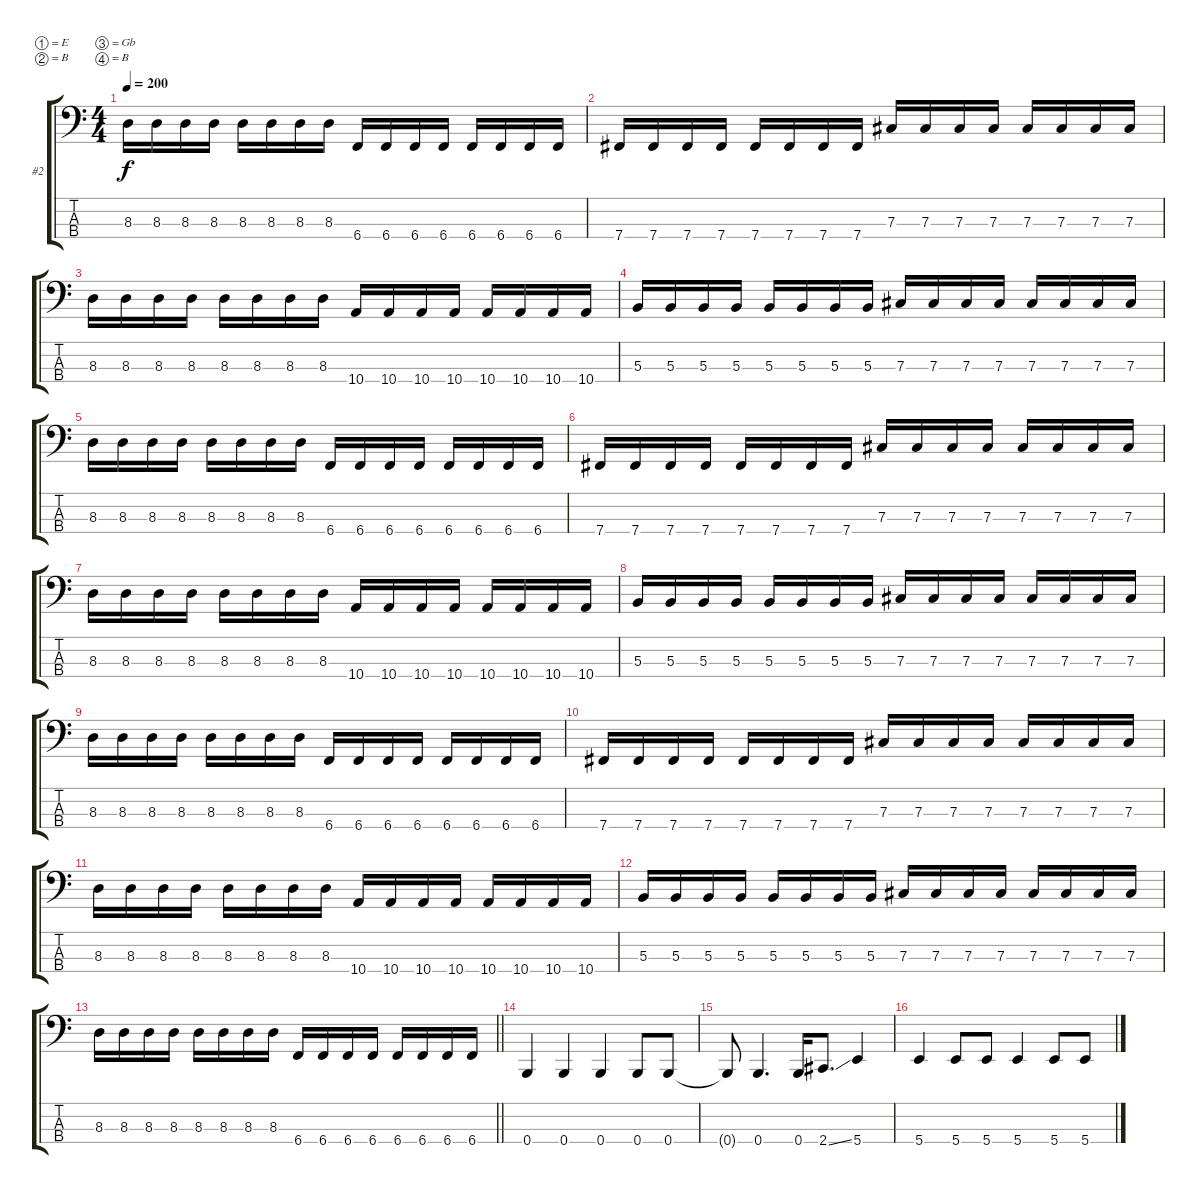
\bracketExtendMode groupsimilarinstruments
\firstSystemTrackNameOrientation horizontal
\otherSystemsTrackNameOrientation horizontal
\track ("Paul Gray" "#2") {instrument electricbassfinger}
\staff {score tabs}
\tuning (E2 B1 Gb1 B0)
\ts (4 4)
\tempo 200
\clef f4
\ks c
8.3.16{dy f} 8.3.16 8.3.16 8.3.16 8.3.16 8.3.16 8.3.16 8.3.16 6.4.16 6.4.16 6.4.16 6.4.16 6.4.16 6.4.16 6.4.16 6.4.16 |
7.4.16 7.4.16 7.4.16 7.4.16 7.4.16 7.4.16 7.4.16 7.4.16 7.3.16 7.3.16 7.3.16 7.3.16 7.3.16 7.3.16 7.3.16 7.3.16 |
8.3.16 8.3.16 8.3.16 8.3.16 8.3.16 8.3.16 8.3.16 8.3.16 10.4.16 10.4.16 10.4.16 10.4.16 10.4.16 10.4.16 10.4.16 10.4.16 |
5.3.16 5.3.16 5.3.16 5.3.16 5.3.16 5.3.16 5.3.16 5.3.16 7.3.16 7.3.16 7.3.16 7.3.16 7.3.16 7.3.16 7.3.16 7.3.16 |
8.3.16 8.3.16 8.3.16 8.3.16 8.3.16 8.3.16 8.3.16 8.3.16 6.4.16 6.4.16 6.4.16 6.4.16 6.4.16 6.4.16 6.4.16 6.4.16 |
7.4.16 7.4.16 7.4.16 7.4.16 7.4.16 7.4.16 7.4.16 7.4.16 7.3.16 7.3.16 7.3.16 7.3.16 7.3.16 7.3.16 7.3.16 7.3.16 |
8.3.16 8.3.16 8.3.16 8.3.16 8.3.16 8.3.16 8.3.16 8.3.16 10.4.16 10.4.16 10.4.16 10.4.16 10.4.16 10.4.16 10.4.16 10.4.16 |
5.3.16 5.3.16 5.3.16 5.3.16 5.3.16 5.3.16 5.3.16 5.3.16 7.3.16 7.3.16 7.3.16 7.3.16 7.3.16 7.3.16 7.3.16 7.3.16 |
8.3.16 8.3.16 8.3.16 8.3.16 8.3.16 8.3.16 8.3.16 8.3.16 6.4.16 6.4.16 6.4.16 6.4.16 6.4.16 6.4.16 6.4.16 6.4.16 |
7.4.16 7.4.16 7.4.16 7.4.16 7.4.16 7.4.16 7.4.16 7.4.16 7.3.16 7.3.16 7.3.16 7.3.16 7.3.16 7.3.16 7.3.16 7.3.16 |
8.3.16 8.3.16 8.3.16 8.3.16 8.3.16 8.3.16 8.3.16 8.3.16 10.4.16 10.4.16 10.4.16 10.4.16 10.4.16 10.4.16 10.4.16 10.4.16 |
5.3.16 5.3.16 5.3.16 5.3.16 5.3.16 5.3.16 5.3.16 5.3.16 7.3.16 7.3.16 7.3.16 7.3.16 7.3.16 7.3.16 7.3.16 7.3.16 |
\barLineRight lightlight
8.3.16 8.3.16 8.3.16 8.3.16 8.3.16 8.3.16 8.3.16 8.3.16 6.4.16 6.4.16 6.4.16 6.4.16 6.4.16 6.4.16 6.4.16 6.4.16 |
0.4.4 0.4.4 0.4.4 0.4.8 0.4.8 |
0.4{t}.8 0.4.4{d} 0.4.16 2.4{ss}.8{d} 5.4.4 |
5.4.4 5.4.8 5.4.8 5.4.4 5.4.8 5.4.8
